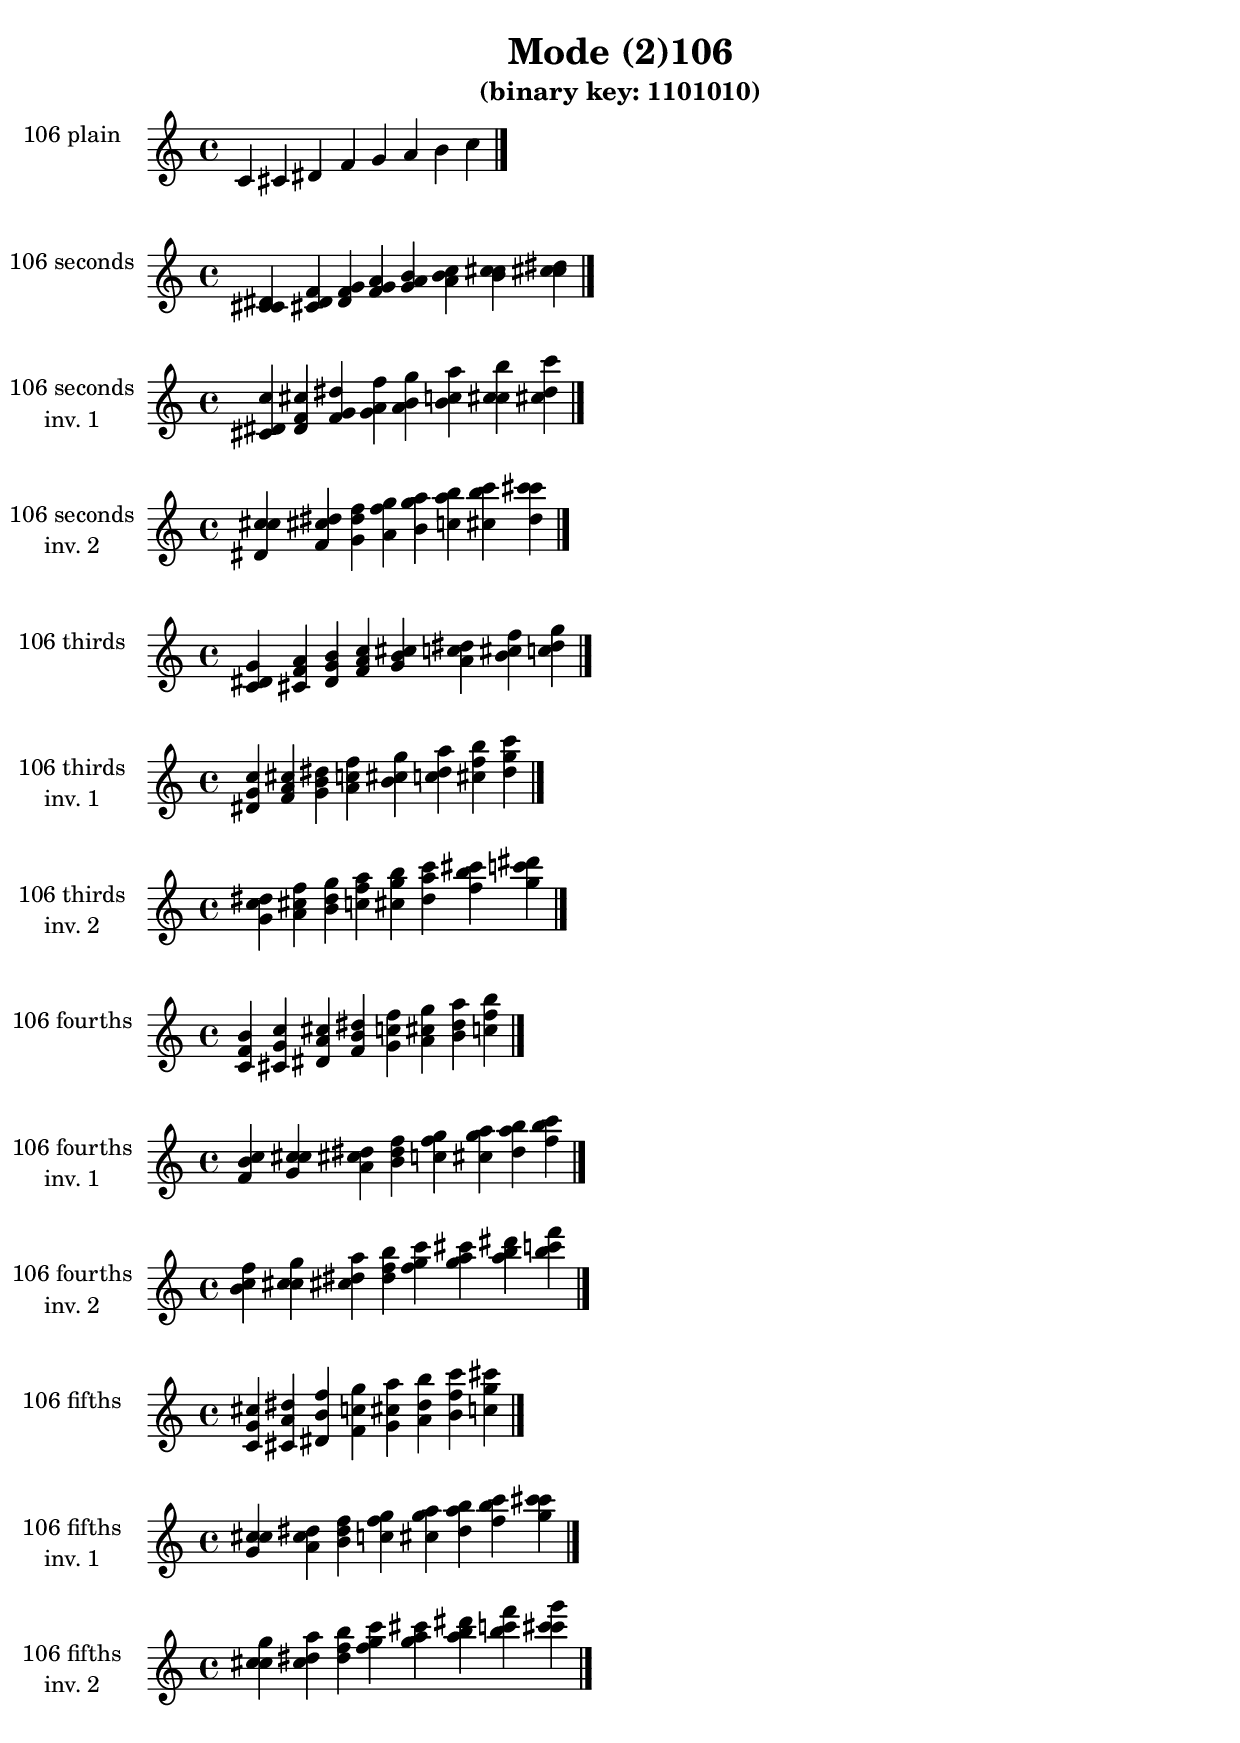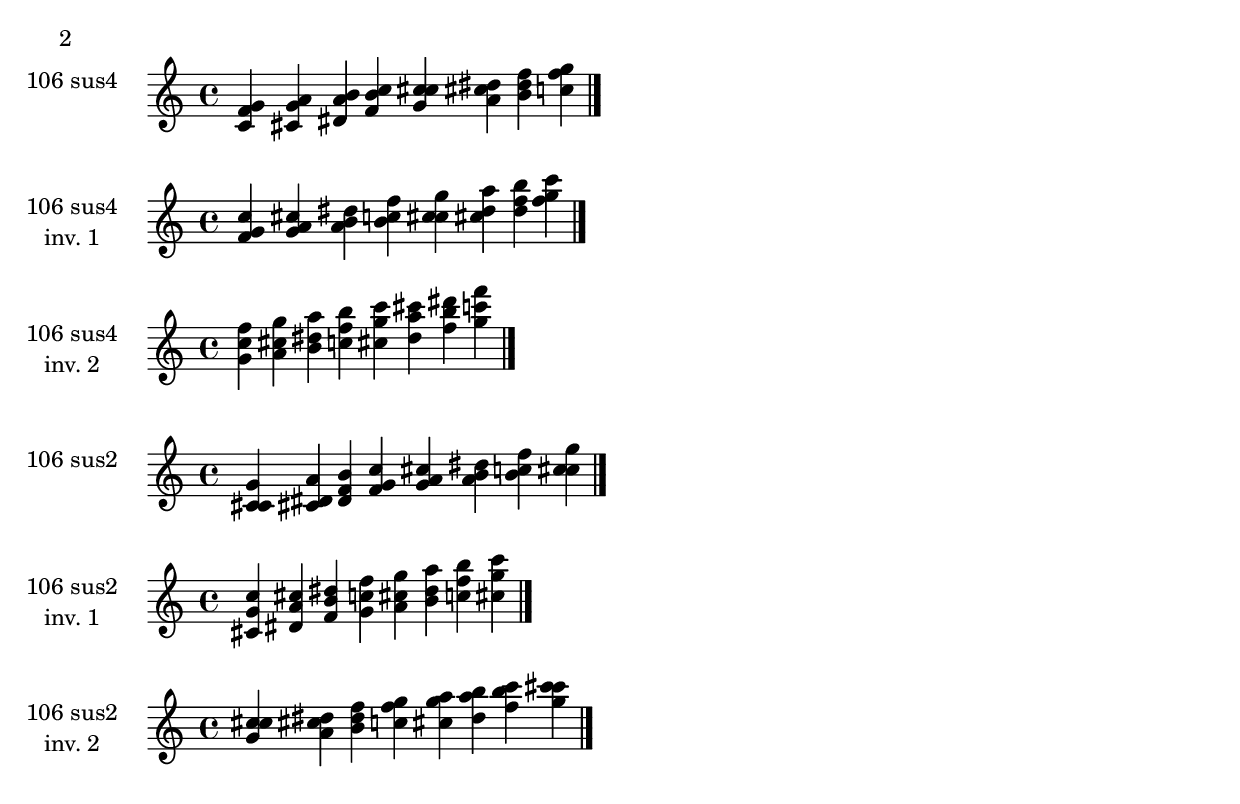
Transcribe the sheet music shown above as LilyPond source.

\version "2.19.0"

\header {
  title = "Mode (2)106"
  subtitle = "(binary key: 1101010)"
 %% Remove default LilyPond tagline
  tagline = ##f
}

\paper {
  #(set-paper-size "a4")
}

global = {
  \key c \major
  \time 4/4
  \tempo 4=100
}

\book {
  \score {
    \new Staff \with {
      instrumentName =  \markup { \column {
         \hcenter-in #14 \line { 106 plain }
         \hcenter-in #14 \line {  } } }
      midiInstrument = "oboe"
    } { \accidentalStyle "default"
        \cadenzaOn c' cis' dis' f' g' a' b' c''  \cadenzaOff \bar "|." }
    \layout { }
  }
  \score {
    \new Staff \with {
      instrumentName =  \markup { \column {
         \hcenter-in #14 \line { 106 seconds }
         \hcenter-in #14 \line {  } } }
      midiInstrument = "oboe"
    } { \accidentalStyle "default"
        \cadenzaOn <c' cis' dis'> <cis' dis' f'> <dis' f' g'> <f' g' a'> <g' a' b'> <a' b' c''> <b' c'' cis''> <c'' cis'' dis''>  \cadenzaOff \bar "|." }
    \layout { }
  }
  \score {
    \new Staff \with {
      instrumentName =  \markup { \column {
         \hcenter-in #14 \line { 106 seconds }
         \hcenter-in #14 \line { inv. 1 } } }
      midiInstrument = "oboe"
    } { \accidentalStyle "default"
        \cadenzaOn <cis' dis' c''> <dis' f' cis''> <f' g' dis''> <g' a' f''> <a' b' g''> <b' c'' a''> <c'' cis'' b''> <cis'' dis'' c'''>  \cadenzaOff \bar "|." }
    \layout { }
  }
  \score {
    \new Staff \with {
      instrumentName =  \markup { \column {
         \hcenter-in #14 \line { 106 seconds }
         \hcenter-in #14 \line { inv. 2 } } }
      midiInstrument = "oboe"
    } { \accidentalStyle "default"
        \cadenzaOn <dis' c'' cis''> <f' cis'' dis''> <g' dis'' f''> <a' f'' g''> <b' g'' a''> <c'' a'' b''> <cis'' b'' c'''> <dis'' c''' cis'''>  \cadenzaOff \bar "|." }
    \layout { }
  }
  \score {
    \new Staff \with {
      instrumentName =  \markup { \column {
         \hcenter-in #14 \line { 106 thirds }
         \hcenter-in #14 \line {  } } }
      midiInstrument = "oboe"
    } { \accidentalStyle "default"
        \cadenzaOn <c' dis' g'> <cis' f' a'> <dis' g' b'> <f' a' c''> <g' b' cis''> <a' c'' dis''> <b' cis'' f''> <c'' dis'' g''>  \cadenzaOff \bar "|." }
    \layout { }
  }
  \score {
    \new Staff \with {
      instrumentName =  \markup { \column {
         \hcenter-in #14 \line { 106 thirds }
         \hcenter-in #14 \line { inv. 1 } } }
      midiInstrument = "oboe"
    } { \accidentalStyle "default"
        \cadenzaOn <dis' g' c''> <f' a' cis''> <g' b' dis''> <a' c'' f''> <b' cis'' g''> <c'' dis'' a''> <cis'' f'' b''> <dis'' g'' c'''>  \cadenzaOff \bar "|." }
    \layout { }
  }
  \score {
    \new Staff \with {
      instrumentName =  \markup { \column {
         \hcenter-in #14 \line { 106 thirds }
         \hcenter-in #14 \line { inv. 2 } } }
      midiInstrument = "oboe"
    } { \accidentalStyle "default"
        \cadenzaOn <g' c'' dis''> <a' cis'' f''> <b' dis'' g''> <c'' f'' a''> <cis'' g'' b''> <dis'' a'' c'''> <f'' b'' cis'''> <g'' c''' dis'''>  \cadenzaOff \bar "|." }
    \layout { }
  }
  \score {
    \new Staff \with {
      instrumentName =  \markup { \column {
         \hcenter-in #14 \line { 106 fourths }
         \hcenter-in #14 \line {  } } }
      midiInstrument = "oboe"
    } { \accidentalStyle "default"
        \cadenzaOn <c' f' b'> <cis' g' c''> <dis' a' cis''> <f' b' dis''> <g' c'' f''> <a' cis'' g''> <b' dis'' a''> <c'' f'' b''>  \cadenzaOff \bar "|." }
    \layout { }
  }
  \score {
    \new Staff \with {
      instrumentName =  \markup { \column {
         \hcenter-in #14 \line { 106 fourths }
         \hcenter-in #14 \line { inv. 1 } } }
      midiInstrument = "oboe"
    } { \accidentalStyle "default"
        \cadenzaOn <f' b' c''> <g' c'' cis''> <a' cis'' dis''> <b' dis'' f''> <c'' f'' g''> <cis'' g'' a''> <dis'' a'' b''> <f'' b'' c'''>  \cadenzaOff \bar "|." }
    \layout { }
  }
  \score {
    \new Staff \with {
      instrumentName =  \markup { \column {
         \hcenter-in #14 \line { 106 fourths }
         \hcenter-in #14 \line { inv. 2 } } }
      midiInstrument = "oboe"
    } { \accidentalStyle "default"
        \cadenzaOn <b' c'' f''> <c'' cis'' g''> <cis'' dis'' a''> <dis'' f'' b''> <f'' g'' c'''> <g'' a'' cis'''> <a'' b'' dis'''> <b'' c''' f'''>  \cadenzaOff \bar "|." }
    \layout { }
  }
  \score {
    \new Staff \with {
      instrumentName =  \markup { \column {
         \hcenter-in #14 \line { 106 fifths }
         \hcenter-in #14 \line {  } } }
      midiInstrument = "oboe"
    } { \accidentalStyle "default"
        \cadenzaOn <c' g' cis''> <cis' a' dis''> <dis' b' f''> <f' c'' g''> <g' cis'' a''> <a' dis'' b''> <b' f'' c'''> <c'' g'' cis'''>  \cadenzaOff \bar "|." }
    \layout { }
  }
  \score {
    \new Staff \with {
      instrumentName =  \markup { \column {
         \hcenter-in #14 \line { 106 fifths }
         \hcenter-in #14 \line { inv. 1 } } }
      midiInstrument = "oboe"
    } { \accidentalStyle "default"
        \cadenzaOn <g' cis'' c''> <a' dis'' cis''> <b' f'' dis''> <c'' g'' f''> <cis'' a'' g''> <dis'' b'' a''> <f'' c''' b''> <g'' cis''' c'''>  \cadenzaOff \bar "|." }
    \layout { }
  }
  \score {
    \new Staff \with {
      instrumentName =  \markup { \column {
         \hcenter-in #14 \line { 106 fifths }
         \hcenter-in #14 \line { inv. 2 } } }
      midiInstrument = "oboe"
    } { \accidentalStyle "default"
        \cadenzaOn <cis'' c'' g''> <dis'' cis'' a''> <f'' dis'' b''> <g'' f'' c'''> <a'' g'' cis'''> <b'' a'' dis'''> <c''' b'' f'''> <cis''' c''' g'''>  \cadenzaOff \bar "|." }
    \layout { }
  }
  \score {
    \new Staff \with {
      instrumentName =  \markup { \column {
         \hcenter-in #14 \line { 106 sus4 }
         \hcenter-in #14 \line {  } } }
      midiInstrument = "oboe"
    } { \accidentalStyle "default"
        \cadenzaOn <c' f' g'> <cis' g' a'> <dis' a' b'> <f' b' c''> <g' c'' cis''> <a' cis'' dis''> <b' dis'' f''> <c'' f'' g''>  \cadenzaOff \bar "|." }
    \layout { }
  }
  \score {
    \new Staff \with {
      instrumentName =  \markup { \column {
         \hcenter-in #14 \line { 106 sus4 }
         \hcenter-in #14 \line { inv. 1 } } }
      midiInstrument = "oboe"
    } { \accidentalStyle "default"
        \cadenzaOn <f' g' c''> <g' a' cis''> <a' b' dis''> <b' c'' f''> <c'' cis'' g''> <cis'' dis'' a''> <dis'' f'' b''> <f'' g'' c'''>  \cadenzaOff \bar "|." }
    \layout { }
  }
  \score {
    \new Staff \with {
      instrumentName =  \markup { \column {
         \hcenter-in #14 \line { 106 sus4 }
         \hcenter-in #14 \line { inv. 2 } } }
      midiInstrument = "oboe"
    } { \accidentalStyle "default"
        \cadenzaOn <g' c'' f''> <a' cis'' g''> <b' dis'' a''> <c'' f'' b''> <cis'' g'' c'''> <dis'' a'' cis'''> <f'' b'' dis'''> <g'' c''' f'''>  \cadenzaOff \bar "|." }
    \layout { }
  }
  \score {
    \new Staff \with {
      instrumentName =  \markup { \column {
         \hcenter-in #14 \line { 106 sus2 }
         \hcenter-in #14 \line {  } } }
      midiInstrument = "oboe"
    } { \accidentalStyle "default"
        \cadenzaOn <c' cis' g'> <cis' dis' a'> <dis' f' b'> <f' g' c''> <g' a' cis''> <a' b' dis''> <b' c'' f''> <c'' cis'' g''>  \cadenzaOff \bar "|." }
    \layout { }
  }
  \score {
    \new Staff \with {
      instrumentName =  \markup { \column {
         \hcenter-in #14 \line { 106 sus2 }
         \hcenter-in #14 \line { inv. 1 } } }
      midiInstrument = "oboe"
    } { \accidentalStyle "default"
        \cadenzaOn <cis' g' c''> <dis' a' cis''> <f' b' dis''> <g' c'' f''> <a' cis'' g''> <b' dis'' a''> <c'' f'' b''> <cis'' g'' c'''>  \cadenzaOff \bar "|." }
    \layout { }
  }
  \score {
    \new Staff \with {
      instrumentName =  \markup { \column {
         \hcenter-in #14 \line { 106 sus2 }
         \hcenter-in #14 \line { inv. 2 } } }
      midiInstrument = "oboe"
    } { \accidentalStyle "default"
        \cadenzaOn <g' c'' cis''> <a' cis'' dis''> <b' dis'' f''> <c'' f'' g''> <cis'' g'' a''> <dis'' a'' b''> <f'' b'' c'''> <g'' c''' cis'''>  \cadenzaOff \bar "|." }
    \layout { }
  }
}

\book {
  \bookOutputSuffix "plain_"
  \score {
    \new Staff \with {
      instrumentName =  \markup { \column {
         \hcenter-in #14 \line { 106 plain }
         \hcenter-in #14 \line {  } } }
      midiInstrument = "oboe"
    } { \accidentalStyle "default"
        \cadenzaOn c' cis' dis' f' g' a' b' c''  \cadenzaOff \bar "|." }
    \midi { }
  }
}
\book {
  \bookOutputSuffix "seconds_"
  \score {
    \new Staff \with {
      instrumentName =  \markup { \column {
         \hcenter-in #14 \line { 106 seconds }
         \hcenter-in #14 \line {  } } }
      midiInstrument = "oboe"
    } { \accidentalStyle "default"
        \cadenzaOn <c' cis' dis'> <cis' dis' f'> <dis' f' g'> <f' g' a'> <g' a' b'> <a' b' c''> <b' c'' cis''> <c'' cis'' dis''>  \cadenzaOff \bar "|." }
    \midi { }
  }
}
\book {
  \bookOutputSuffix "seconds_inv. 1"
  \score {
    \new Staff \with {
      instrumentName =  \markup { \column {
         \hcenter-in #14 \line { 106 seconds }
         \hcenter-in #14 \line { inv. 1 } } }
      midiInstrument = "oboe"
    } { \accidentalStyle "default"
        \cadenzaOn <cis' dis' c''> <dis' f' cis''> <f' g' dis''> <g' a' f''> <a' b' g''> <b' c'' a''> <c'' cis'' b''> <cis'' dis'' c'''>  \cadenzaOff \bar "|." }
    \midi { }
  }
}
\book {
  \bookOutputSuffix "seconds_inv. 2"
  \score {
    \new Staff \with {
      instrumentName =  \markup { \column {
         \hcenter-in #14 \line { 106 seconds }
         \hcenter-in #14 \line { inv. 2 } } }
      midiInstrument = "oboe"
    } { \accidentalStyle "default"
        \cadenzaOn <dis' c'' cis''> <f' cis'' dis''> <g' dis'' f''> <a' f'' g''> <b' g'' a''> <c'' a'' b''> <cis'' b'' c'''> <dis'' c''' cis'''>  \cadenzaOff \bar "|." }
    \midi { }
  }
}
\book {
  \bookOutputSuffix "thirds_"
  \score {
    \new Staff \with {
      instrumentName =  \markup { \column {
         \hcenter-in #14 \line { 106 thirds }
         \hcenter-in #14 \line {  } } }
      midiInstrument = "oboe"
    } { \accidentalStyle "default"
        \cadenzaOn <c' dis' g'> <cis' f' a'> <dis' g' b'> <f' a' c''> <g' b' cis''> <a' c'' dis''> <b' cis'' f''> <c'' dis'' g''>  \cadenzaOff \bar "|." }
    \midi { }
  }
}
\book {
  \bookOutputSuffix "thirds_inv. 1"
  \score {
    \new Staff \with {
      instrumentName =  \markup { \column {
         \hcenter-in #14 \line { 106 thirds }
         \hcenter-in #14 \line { inv. 1 } } }
      midiInstrument = "oboe"
    } { \accidentalStyle "default"
        \cadenzaOn <dis' g' c''> <f' a' cis''> <g' b' dis''> <a' c'' f''> <b' cis'' g''> <c'' dis'' a''> <cis'' f'' b''> <dis'' g'' c'''>  \cadenzaOff \bar "|." }
    \midi { }
  }
}
\book {
  \bookOutputSuffix "thirds_inv. 2"
  \score {
    \new Staff \with {
      instrumentName =  \markup { \column {
         \hcenter-in #14 \line { 106 thirds }
         \hcenter-in #14 \line { inv. 2 } } }
      midiInstrument = "oboe"
    } { \accidentalStyle "default"
        \cadenzaOn <g' c'' dis''> <a' cis'' f''> <b' dis'' g''> <c'' f'' a''> <cis'' g'' b''> <dis'' a'' c'''> <f'' b'' cis'''> <g'' c''' dis'''>  \cadenzaOff \bar "|." }
    \midi { }
  }
}
\book {
  \bookOutputSuffix "fourths_"
  \score {
    \new Staff \with {
      instrumentName =  \markup { \column {
         \hcenter-in #14 \line { 106 fourths }
         \hcenter-in #14 \line {  } } }
      midiInstrument = "oboe"
    } { \accidentalStyle "default"
        \cadenzaOn <c' f' b'> <cis' g' c''> <dis' a' cis''> <f' b' dis''> <g' c'' f''> <a' cis'' g''> <b' dis'' a''> <c'' f'' b''>  \cadenzaOff \bar "|." }
    \midi { }
  }
}
\book {
  \bookOutputSuffix "fourths_inv. 1"
  \score {
    \new Staff \with {
      instrumentName =  \markup { \column {
         \hcenter-in #14 \line { 106 fourths }
         \hcenter-in #14 \line { inv. 1 } } }
      midiInstrument = "oboe"
    } { \accidentalStyle "default"
        \cadenzaOn <f' b' c''> <g' c'' cis''> <a' cis'' dis''> <b' dis'' f''> <c'' f'' g''> <cis'' g'' a''> <dis'' a'' b''> <f'' b'' c'''>  \cadenzaOff \bar "|." }
    \midi { }
  }
}
\book {
  \bookOutputSuffix "fourths_inv. 2"
  \score {
    \new Staff \with {
      instrumentName =  \markup { \column {
         \hcenter-in #14 \line { 106 fourths }
         \hcenter-in #14 \line { inv. 2 } } }
      midiInstrument = "oboe"
    } { \accidentalStyle "default"
        \cadenzaOn <b' c'' f''> <c'' cis'' g''> <cis'' dis'' a''> <dis'' f'' b''> <f'' g'' c'''> <g'' a'' cis'''> <a'' b'' dis'''> <b'' c''' f'''>  \cadenzaOff \bar "|." }
    \midi { }
  }
}
\book {
  \bookOutputSuffix "fifths_"
  \score {
    \new Staff \with {
      instrumentName =  \markup { \column {
         \hcenter-in #14 \line { 106 fifths }
         \hcenter-in #14 \line {  } } }
      midiInstrument = "oboe"
    } { \accidentalStyle "default"
        \cadenzaOn <c' g' cis''> <cis' a' dis''> <dis' b' f''> <f' c'' g''> <g' cis'' a''> <a' dis'' b''> <b' f'' c'''> <c'' g'' cis'''>  \cadenzaOff \bar "|." }
    \midi { }
  }
}
\book {
  \bookOutputSuffix "fifths_inv. 1"
  \score {
    \new Staff \with {
      instrumentName =  \markup { \column {
         \hcenter-in #14 \line { 106 fifths }
         \hcenter-in #14 \line { inv. 1 } } }
      midiInstrument = "oboe"
    } { \accidentalStyle "default"
        \cadenzaOn <g' cis'' c''> <a' dis'' cis''> <b' f'' dis''> <c'' g'' f''> <cis'' a'' g''> <dis'' b'' a''> <f'' c''' b''> <g'' cis''' c'''>  \cadenzaOff \bar "|." }
    \midi { }
  }
}
\book {
  \bookOutputSuffix "fifths_inv. 2"
  \score {
    \new Staff \with {
      instrumentName =  \markup { \column {
         \hcenter-in #14 \line { 106 fifths }
         \hcenter-in #14 \line { inv. 2 } } }
      midiInstrument = "oboe"
    } { \accidentalStyle "default"
        \cadenzaOn <cis'' c'' g''> <dis'' cis'' a''> <f'' dis'' b''> <g'' f'' c'''> <a'' g'' cis'''> <b'' a'' dis'''> <c''' b'' f'''> <cis''' c''' g'''>  \cadenzaOff \bar "|." }
    \midi { }
  }
}
\book {
  \bookOutputSuffix "sus4_"
  \score {
    \new Staff \with {
      instrumentName =  \markup { \column {
         \hcenter-in #14 \line { 106 sus4 }
         \hcenter-in #14 \line {  } } }
      midiInstrument = "oboe"
    } { \accidentalStyle "default"
        \cadenzaOn <c' f' g'> <cis' g' a'> <dis' a' b'> <f' b' c''> <g' c'' cis''> <a' cis'' dis''> <b' dis'' f''> <c'' f'' g''>  \cadenzaOff \bar "|." }
    \midi { }
  }
}
\book {
  \bookOutputSuffix "sus4_inv. 1"
  \score {
    \new Staff \with {
      instrumentName =  \markup { \column {
         \hcenter-in #14 \line { 106 sus4 }
         \hcenter-in #14 \line { inv. 1 } } }
      midiInstrument = "oboe"
    } { \accidentalStyle "default"
        \cadenzaOn <f' g' c''> <g' a' cis''> <a' b' dis''> <b' c'' f''> <c'' cis'' g''> <cis'' dis'' a''> <dis'' f'' b''> <f'' g'' c'''>  \cadenzaOff \bar "|." }
    \midi { }
  }
}
\book {
  \bookOutputSuffix "sus4_inv. 2"
  \score {
    \new Staff \with {
      instrumentName =  \markup { \column {
         \hcenter-in #14 \line { 106 sus4 }
         \hcenter-in #14 \line { inv. 2 } } }
      midiInstrument = "oboe"
    } { \accidentalStyle "default"
        \cadenzaOn <g' c'' f''> <a' cis'' g''> <b' dis'' a''> <c'' f'' b''> <cis'' g'' c'''> <dis'' a'' cis'''> <f'' b'' dis'''> <g'' c''' f'''>  \cadenzaOff \bar "|." }
    \midi { }
  }
}
\book {
  \bookOutputSuffix "sus2_"
  \score {
    \new Staff \with {
      instrumentName =  \markup { \column {
         \hcenter-in #14 \line { 106 sus2 }
         \hcenter-in #14 \line {  } } }
      midiInstrument = "oboe"
    } { \accidentalStyle "default"
        \cadenzaOn <c' cis' g'> <cis' dis' a'> <dis' f' b'> <f' g' c''> <g' a' cis''> <a' b' dis''> <b' c'' f''> <c'' cis'' g''>  \cadenzaOff \bar "|." }
    \midi { }
  }
}
\book {
  \bookOutputSuffix "sus2_inv. 1"
  \score {
    \new Staff \with {
      instrumentName =  \markup { \column {
         \hcenter-in #14 \line { 106 sus2 }
         \hcenter-in #14 \line { inv. 1 } } }
      midiInstrument = "oboe"
    } { \accidentalStyle "default"
        \cadenzaOn <cis' g' c''> <dis' a' cis''> <f' b' dis''> <g' c'' f''> <a' cis'' g''> <b' dis'' a''> <c'' f'' b''> <cis'' g'' c'''>  \cadenzaOff \bar "|." }
    \midi { }
  }
}
\book {
  \bookOutputSuffix "sus2_inv. 2"
  \score {
    \new Staff \with {
      instrumentName =  \markup { \column {
         \hcenter-in #14 \line { 106 sus2 }
         \hcenter-in #14 \line { inv. 2 } } }
      midiInstrument = "oboe"
    } { \accidentalStyle "default"
        \cadenzaOn <g' c'' cis''> <a' cis'' dis''> <b' dis'' f''> <c'' f'' g''> <cis'' g'' a''> <dis'' a'' b''> <f'' b'' c'''> <g'' c''' cis'''>  \cadenzaOff \bar "|." }
    \midi { }
  }
}
